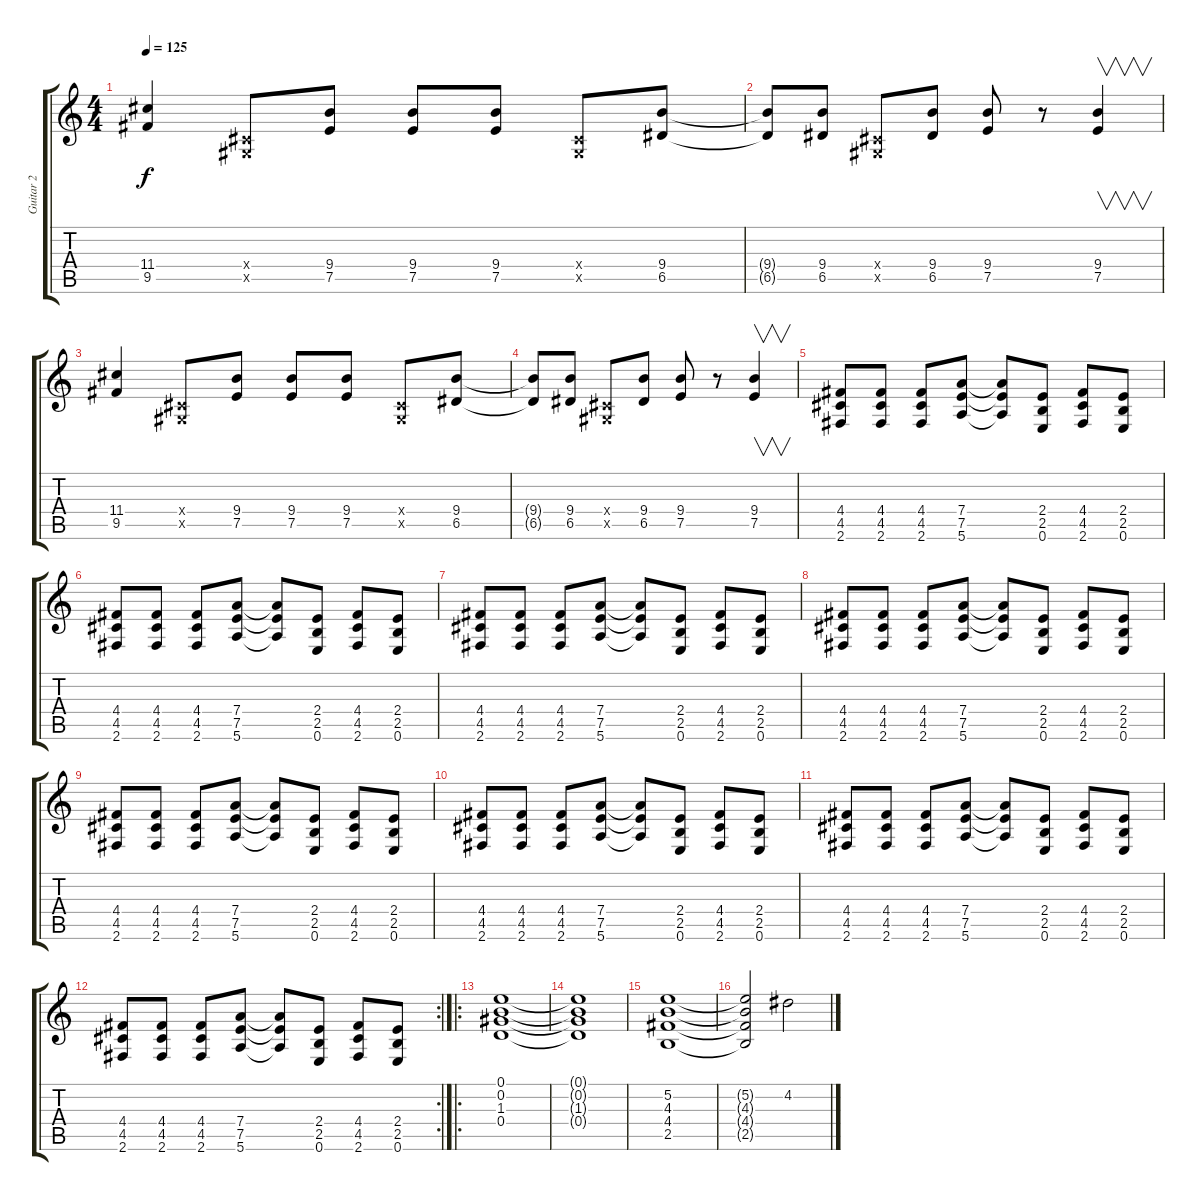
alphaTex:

\track ("Guitar 2" "Guitar 2") {instrument electricguitarclean}
\staff {score tabs}
\tuning (E4 B3 G3 D3 A2 E2) {hide}
\ts (4 4)
\tempo 125
\clef g2
\ks c
(11.4 9.5).4{dy f} (-1.4{x} -1.5{x}).8 (9.4 7.5).8 (9.4 7.5).8 (9.4 7.5).8 (-1.4{x} -1.5{x}).8 (9.4 6.5).8 |
(9.4{t} 6.5{t}).8 (9.4 6.5).8 (-1.4{x} -1.5{x}).8 (9.4 6.5).8 (9.4 7.5).8 r.8 (9.4 7.5).4{v} |
(11.4 9.5).4 (-1.4{x} -1.5{x}).8 (9.4 7.5).8 (9.4 7.5).8 (9.4 7.5).8 (-1.4{x} -1.5{x}).8 (9.4 6.5).8 |
(9.4{t} 6.5{t}).8 (9.4 6.5).8 (-1.4{x} -1.5{x}).8 (9.4 6.5).8 (9.4 7.5).8 r.8 (9.4 7.5).4{v} |
(4.4 4.5 2.6).8 (4.4 4.5 2.6).8 (4.4 4.5 2.6).8 (7.4 7.5 5.6).8 (7.4{t} 7.5{t} 5.6{t}).8 (2.4 2.5 0.6).8 (4.4 4.5 2.6).8 (2.4 2.5 0.6).8 |
(4.4 4.5 2.6).8 (4.4 4.5 2.6).8 (4.4 4.5 2.6).8 (7.4 7.5 5.6).8 (7.4{t} 7.5{t} 5.6{t}).8 (2.4 2.5 0.6).8 (4.4 4.5 2.6).8 (2.4 2.5 0.6).8 |
(4.4 4.5 2.6).8 (4.4 4.5 2.6).8 (4.4 4.5 2.6).8 (7.4 7.5 5.6).8 (7.4{t} 7.5{t} 5.6{t}).8 (2.4 2.5 0.6).8 (4.4 4.5 2.6).8 (2.4 2.5 0.6).8 |
(4.4 4.5 2.6).8 (4.4 4.5 2.6).8 (4.4 4.5 2.6).8 (7.4 7.5 5.6).8 (7.4{t} 7.5{t} 5.6{t}).8 (2.4 2.5 0.6).8 (4.4 4.5 2.6).8 (2.4 2.5 0.6).8 |
(4.4 4.5 2.6).8 (4.4 4.5 2.6).8 (4.4 4.5 2.6).8 (7.4 7.5 5.6).8 (7.4{t} 7.5{t} 5.6{t}).8 (2.4 2.5 0.6).8 (4.4 4.5 2.6).8 (2.4 2.5 0.6).8 |
(4.4 4.5 2.6).8 (4.4 4.5 2.6).8 (4.4 4.5 2.6).8 (7.4 7.5 5.6).8 (7.4{t} 7.5{t} 5.6{t}).8 (2.4 2.5 0.6).8 (4.4 4.5 2.6).8 (2.4 2.5 0.6).8 |
(4.4 4.5 2.6).8 (4.4 4.5 2.6).8 (4.4 4.5 2.6).8 (7.4 7.5 5.6).8 (7.4{t} 7.5{t} 5.6{t}).8 (2.4 2.5 0.6).8 (4.4 4.5 2.6).8 (2.4 2.5 0.6).8 |
\rc 2
(4.4 4.5 2.6).8 (4.4 4.5 2.6).8 (4.4 4.5 2.6).8 (7.4 7.5 5.6).8 (7.4{t} 7.5{t} 5.6{t}).8 (2.4 2.5 0.6).8 (4.4 4.5 2.6).8 (2.4 2.5 0.6).8 |
\ro
(0.1 0.2 1.3 0.4).1 |
(0.1{t} 0.2{t} 1.3{t} 0.4{t}).1 |
(5.2 4.3 4.4 2.5).1 |
(5.2{t} 4.3{t} 4.4{t} 2.5{t}).2 4.2.2
